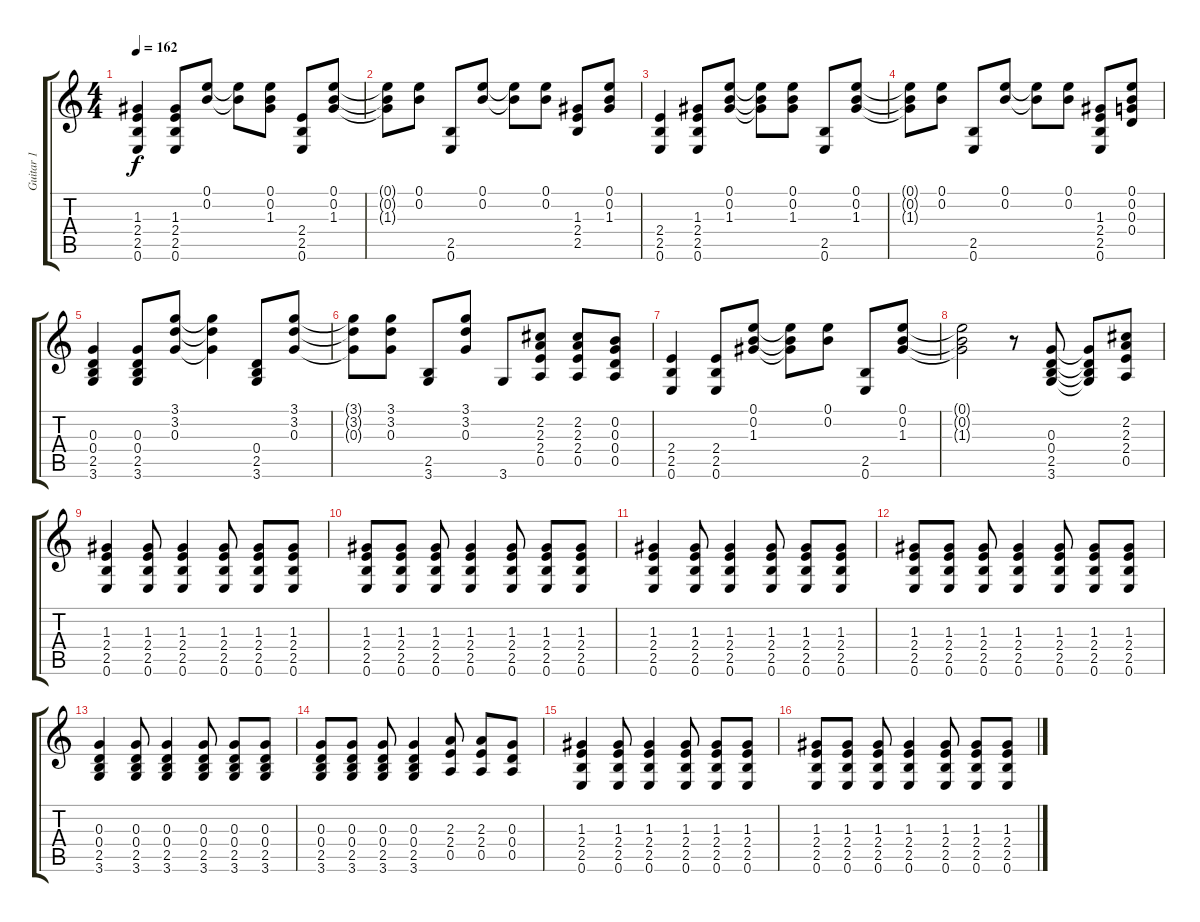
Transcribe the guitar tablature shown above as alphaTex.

\track ("Guitar 1" "Guitar 1") {instrument distortionguitar}
\staff {score tabs}
\tuning (E4 B3 G3 D3 A2 E2) {hide}
\ts (4 4)
\tempo 162
\clef g2
\ks c
(1.3 2.4 2.5 0.6).4{dy f instrument acousticguitarsteel} (1.3 2.4 2.5 0.6).8 (0.1 0.2).8 (0.1{t} 0.2{t}).8 (0.1 0.2 1.3).8 (2.4 2.5 0.6).8 (0.1 0.2 1.3).8 |
(0.1{t} 0.2{t} 1.3{t}).8 (0.1 0.2).8 (2.5 0.6).8 (0.1 0.2).8 (0.1{t} 0.2{t}).8 (0.1 0.2).8 (1.3 2.4 2.5).8 (0.1 0.2 1.3).8 |
(2.4 2.5 0.6).4 (1.3 2.4 2.5 0.6).8 (0.1 0.2 1.3).8 (0.1{t} 0.2{t} 1.3{t}).8 (0.1 0.2 1.3).8 (2.5 0.6).8 (0.1 0.2 1.3).8 |
(0.1{t} 0.2{t} 1.3{t}).8 (0.1 0.2).8 (2.5 0.6).8 (0.1 0.2).8 (0.1{t} 0.2{t}).8 (0.1 0.2).8 (1.3 2.4 2.5 0.6).8 (0.1 0.2 0.3 0.4).8 |
(0.3 0.4 2.5 3.6).4 (0.3 0.4 2.5 3.6).8 (3.1 3.2 0.3).8 (3.1{t} 3.2{t} 0.3{t}).4 (0.4 2.5 3.6).8 (3.1 3.2 0.3).8 |
(3.1{t} 3.2{t} 0.3{t}).8 (3.1 3.2 0.3).8 (2.5 3.6).8 (3.1 3.2 0.3).8 3.6.8 (2.2 2.3 2.4 0.5).8 (2.2 2.3 2.4 0.5).8 (0.2 0.3 0.4 0.5).8 |
(2.4 2.5 0.6).4 (2.4 2.5 0.6).8 (0.1 0.2 1.3).8 (0.1{t} 0.2{t} 1.3{t}).8 (0.1 0.2).8 (2.5 0.6).8 (0.1 0.2 1.3).8 |
(0.1{t} 0.2{t} 1.3{t}).2 r.8 (0.3 0.4 2.5 3.6).8{instrument distortionguitar} (0.3{t} 0.4{t} 2.5{t} 3.6{t}).8 (2.2 2.3 2.4 0.5).8 |
(1.3 2.4 2.5 0.6).4 (1.3 2.4 2.5 0.6).8 (1.3 2.4 2.5 0.6).4 (1.3 2.4 2.5 0.6).8 (1.3 2.4 2.5 0.6).8 (1.3 2.4 2.5 0.6).8 |
(1.3 2.4 2.5 0.6).8 (1.3 2.4 2.5 0.6).8 (1.3 2.4 2.5 0.6).8 (1.3 2.4 2.5 0.6).4 (1.3 2.4 2.5 0.6).8 (1.3 2.4 2.5 0.6).8 (1.3 2.4 2.5 0.6).8 |
(1.3 2.4 2.5 0.6).4 (1.3 2.4 2.5 0.6).8 (1.3 2.4 2.5 0.6).4 (1.3 2.4 2.5 0.6).8 (1.3 2.4 2.5 0.6).8 (1.3 2.4 2.5 0.6).8 |
(1.3 2.4 2.5 0.6).8 (1.3 2.4 2.5 0.6).8 (1.3 2.4 2.5 0.6).8 (1.3 2.4 2.5 0.6).4 (1.3 2.4 2.5 0.6).8 (1.3 2.4 2.5 0.6).8 (1.3 2.4 2.5 0.6).8 |
(0.3 0.4 2.5 3.6).4 (0.3 0.4 2.5 3.6).8 (0.3 0.4 2.5 3.6).4 (0.3 0.4 2.5 3.6).8 (0.3 0.4 2.5 3.6).8 (0.3 0.4 2.5 3.6).8 |
(0.3 0.4 2.5 3.6).8 (0.3 0.4 2.5 3.6).8 (0.3 0.4 2.5 3.6).8 (0.3 0.4 2.5 3.6).4 (2.3 2.4 0.5).8 (2.3 2.4 0.5).8 (0.3 0.4 0.5).8 |
(1.3 2.4 2.5 0.6).4 (1.3 2.4 2.5 0.6).8 (1.3 2.4 2.5 0.6).4 (1.3 2.4 2.5 0.6).8 (1.3 2.4 2.5 0.6).8 (1.3 2.4 2.5 0.6).8 |
(1.3 2.4 2.5 0.6).8 (1.3 2.4 2.5 0.6).8 (1.3 2.4 2.5 0.6).8 (1.3 2.4 2.5 0.6).4 (1.3 2.4 2.5 0.6).8 (1.3 2.4 2.5 0.6).8 (1.3 2.4 2.5 0.6).8
